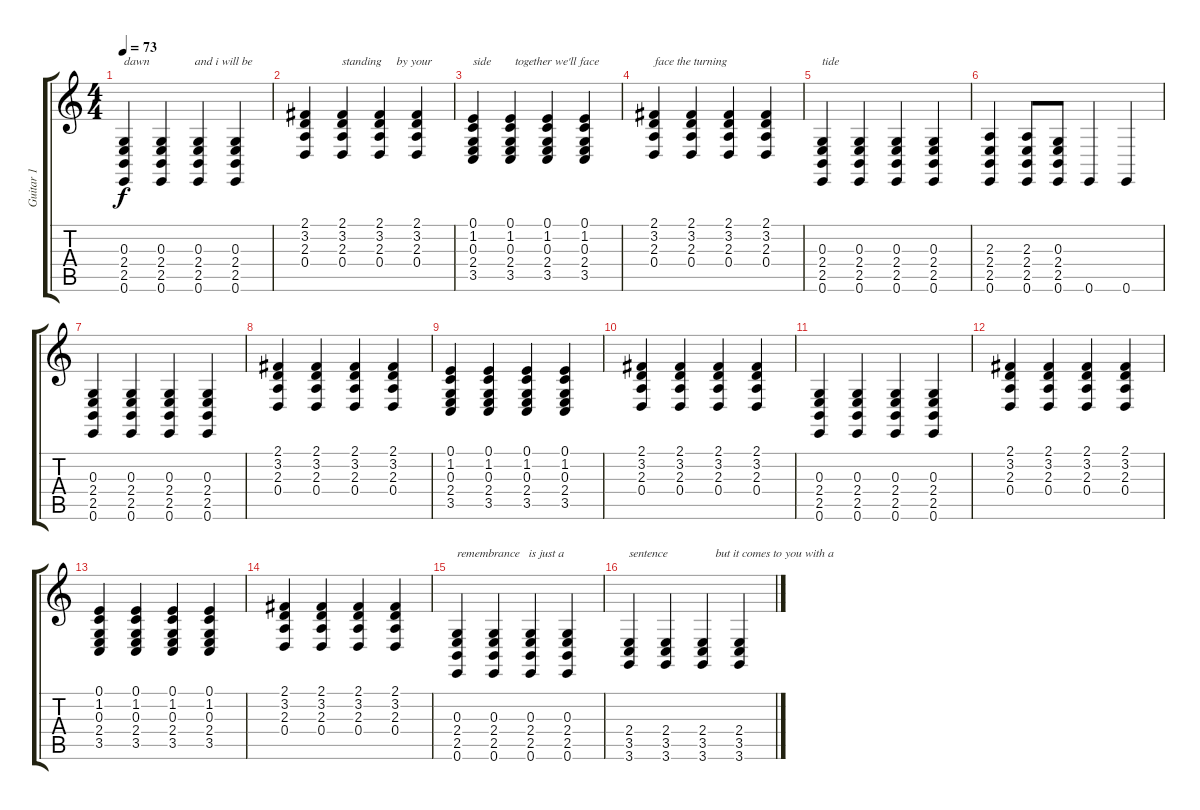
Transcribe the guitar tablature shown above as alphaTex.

\track ("Guitar 1" "Guitar 1") {instrument brightacousticpiano}
\staff {score tabs}
\tuning (E4 B3 G3 D3 A2 E2) {hide}
\ts (4 4)
\tempo 73
\clef g2
\ks c
(0.3 2.4 2.5 0.6).4{txt "dawn               and i will be" dy f} (0.3 2.4 2.5 0.6).4 (0.3 2.4 2.5 0.6).4 (0.3 2.4 2.5 0.6).4 |
(2.1 3.2 2.3 0.4).4 (2.1 3.2 2.3 0.4).4{txt "standing     by your"} (2.1 3.2 2.3 0.4).4 (2.1 3.2 2.3 0.4).4 |
(0.1 1.2 0.3 2.4 3.5).4{txt "side        together we'll face"} (0.1 1.2 0.3 2.4 3.5).4 (0.1 1.2 0.3 2.4 3.5).4 (0.1 1.2 0.3 2.4 3.5).4 |
(2.1 3.2 2.3 0.4).4{txt "face the turning"} (2.1 3.2 2.3 0.4).4 (2.1 3.2 2.3 0.4).4 (2.1 3.2 2.3 0.4).4 |
(0.3 2.4 2.5 0.6).4{txt "tide"} (0.3 2.4 2.5 0.6).4 (0.3 2.4 2.5 0.6).4 (0.3 2.4 2.5 0.6).4 |
(2.3 2.4 2.5 0.6).4 (2.3 2.4 2.5 0.6).8 (0.3 2.4 2.5 0.6).8 0.6.4 0.6.4 |
(0.3 2.4 2.5 0.6).4 (0.3 2.4 2.5 0.6).4 (0.3 2.4 2.5 0.6).4 (0.3 2.4 2.5 0.6).4 |
(2.1 3.2 2.3 0.4).4 (2.1 3.2 2.3 0.4).4 (2.1 3.2 2.3 0.4).4 (2.1 3.2 2.3 0.4).4 |
(0.1 1.2 0.3 2.4 3.5).4 (0.1 1.2 0.3 2.4 3.5).4 (0.1 1.2 0.3 2.4 3.5).4 (0.1 1.2 0.3 2.4 3.5).4 |
(2.1 3.2 2.3 0.4).4 (2.1 3.2 2.3 0.4).4 (2.1 3.2 2.3 0.4).4 (2.1 3.2 2.3 0.4).4 |
(0.3 2.4 2.5 0.6).4 (0.3 2.4 2.5 0.6).4 (0.3 2.4 2.5 0.6).4 (0.3 2.4 2.5 0.6).4 |
(2.1 3.2 2.3 0.4).4 (2.1 3.2 2.3 0.4).4 (2.1 3.2 2.3 0.4).4 (2.1 3.2 2.3 0.4).4 |
(0.1 1.2 0.3 2.4 3.5).4 (0.1 1.2 0.3 2.4 3.5).4 (0.1 1.2 0.3 2.4 3.5).4 (0.1 1.2 0.3 2.4 3.5).4 |
(2.1 3.2 2.3 0.4).4 (2.1 3.2 2.3 0.4).4 (2.1 3.2 2.3 0.4).4 (2.1 3.2 2.3 0.4).4 |
(0.3 2.4 2.5 0.6).4{txt "remembrance   is just a"} (0.3 2.4 2.5 0.6).4 (0.3 2.4 2.5 0.6).4 (0.3 2.4 2.5 0.6).4 |
(2.4 3.5 3.6).4{txt "sentence                but it comes to you with a"} (2.4 3.5 3.6).4 (2.4 3.5 3.6).4 (2.4 3.5 3.6).4
